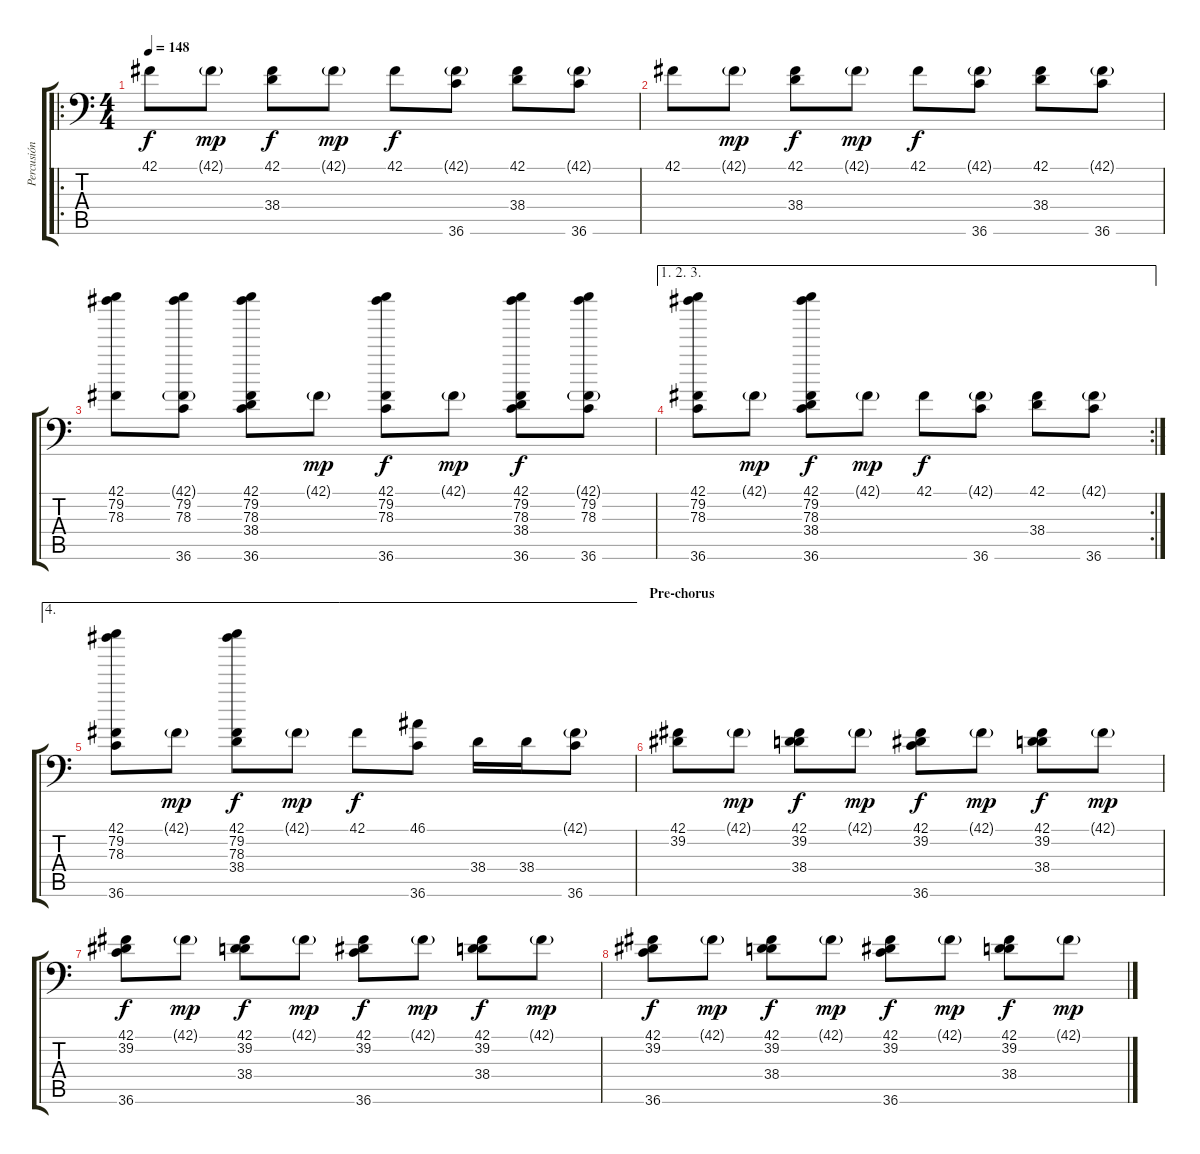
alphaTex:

\track ("Percusión" "Percusión") {instrument acousticgrandpiano}
\staff {score tabs}
\tuning (C-1 C-1 C-1 C-1 C-1 C-1) {hide}
\ro
\ts (4 4)
\tempo 148
\clef f4
\ks c
42.1.8{dy f} 42.1{g}.8{dy mp} (42.1 38.4).8{dy f} 42.1{g}.8{dy mp} 42.1.8{dy f} (42.1{g} 36.6).8 (42.1 38.4).8 (42.1{g} 36.6).8 |
42.1.8 42.1{g}.8{dy mp} (42.1 38.4).8{dy f} 42.1{g}.8{dy mp} 42.1.8{dy f} (42.1{g} 36.6).8 (42.1 38.4).8 (42.1{g} 36.6).8 |
(42.1 79.2 78.3).8 (42.1{g} 79.2 78.3 36.6).8 (42.1 79.2 78.3 38.4 36.6).8 42.1{g}.8{dy mp} (42.1 79.2 78.3 36.6).8{dy f} 42.1{g}.8{dy mp} (42.1 79.2 78.3 38.4 36.6).8{dy f} (42.1{g} 79.2 78.3 36.6).8 |
\ae (1 2 3)
\rc 2
(42.1 79.2 78.3 36.6).8 42.1{g}.8{dy mp} (42.1 79.2 78.3 38.4 36.6).8{dy f} 42.1{g}.8{dy mp} 42.1.8{dy f} (42.1{g} 36.6).8 (42.1 38.4).8 (42.1{g} 36.6).8 |
\ae 4
(42.1 79.2 78.3 36.6).8 42.1{g}.8{dy mp} (42.1 79.2 78.3 38.4).8{dy f} 42.1{g}.8{dy mp} 42.1.8{dy f} (46.1 36.6).8 38.4.16 38.4.16 (42.1{g} 36.6).8 |
\section ("" "Pre-chorus")
(42.1 39.2).8 42.1{g}.8{dy mp} (42.1 39.2 38.4).8{dy f} 42.1{g}.8{dy mp} (42.1 39.2 36.6).8{dy f} 42.1{g}.8{dy mp} (42.1 39.2 38.4).8{dy f} 42.1{g}.8{dy mp} |
(42.1 39.2 36.6).8{dy f} 42.1{g}.8{dy mp} (42.1 39.2 38.4).8{dy f} 42.1{g}.8{dy mp} (42.1 39.2 36.6).8{dy f} 42.1{g}.8{dy mp} (42.1 39.2 38.4).8{dy f} 42.1{g}.8{dy mp} |
(42.1 39.2 36.6).8{dy f} 42.1{g}.8{dy mp} (42.1 39.2 38.4).8{dy f} 42.1{g}.8{dy mp} (42.1 39.2 36.6).8{dy f} 42.1{g}.8{dy mp} (42.1 39.2 38.4).8{dy f} 42.1{g}.8{dy mp}
